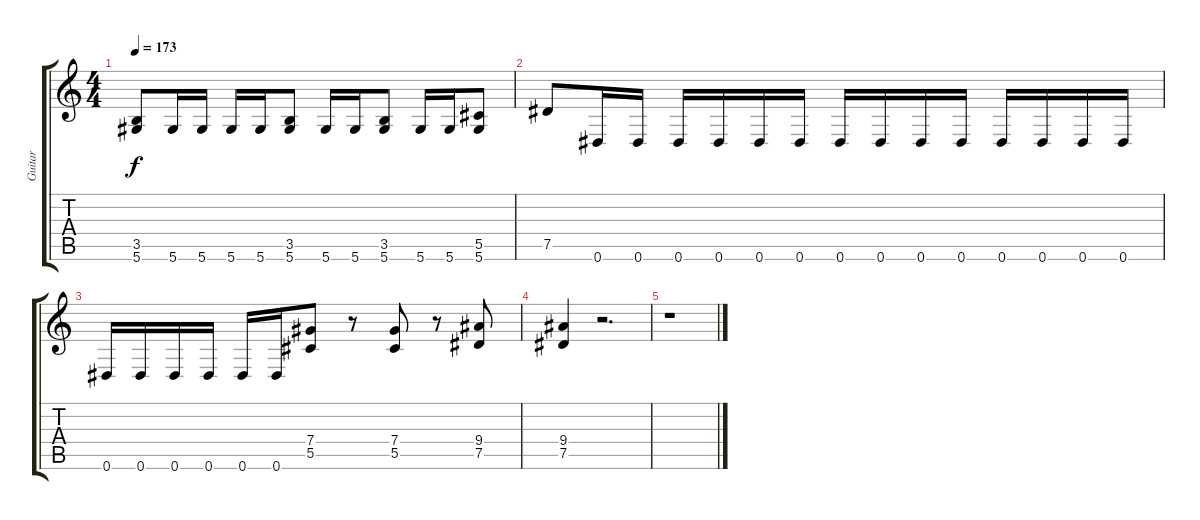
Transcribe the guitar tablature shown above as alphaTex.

\track ("Guitar" "Guitar") {instrument distortionguitar}
\staff {score tabs}
\tuning (Eb4 Bb3 Gb3 Db3 Ab2 Eb2) {hide}
\ts (4 4)
\tempo 173
\clef g2
\ks c
(3.5 5.6).8{dy f} 5.6.16 5.6.16 5.6.16 5.6.16 (3.5 5.6).8 5.6.16 5.6.16 (3.5 5.6).8 5.6.16 5.6.16 (5.5 5.6).8 |
7.5.8 0.6.16 0.6.16 0.6.16 0.6.16 0.6.16 0.6.16 0.6.16 0.6.16 0.6.16 0.6.16 0.6.16 0.6.16 0.6.16 0.6.16 |
0.6.16 0.6.16 0.6.16 0.6.16 0.6.16 0.6.16 (7.4 5.5).8 r.8 (7.4 5.5).8 r.8 (9.4 7.5).8 |
(9.4 7.5).4 r.2{d} |
r.1
